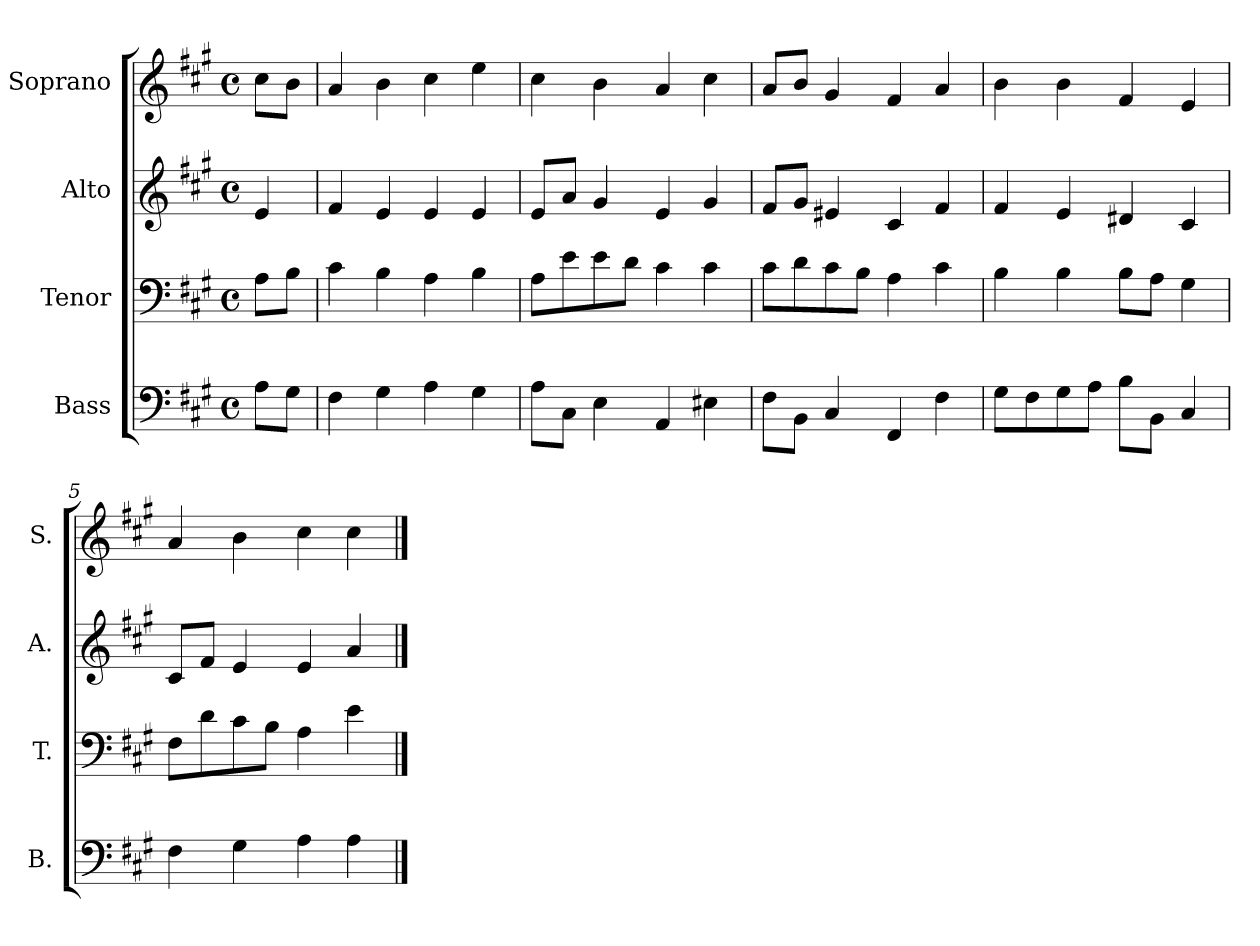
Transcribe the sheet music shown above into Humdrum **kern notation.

**kern	**kern	**kern	**kern
*part4	*part3	*part2	*part1
*staff4	*staff3	*staff2	*staff1
*I"Bass	*I"Tenor	*I"Alto	*I"Soprano
*I'B.	*I'T.	*I'A.	*I'S.
*clefF4	*clefF4	*clefG2	*clefG2
*k[f#c#g#]	*k[f#c#g#]	*k[f#c#g#]	*k[f#c#g#]
*M4/4	*M4/4	*M4/4	*M4/4
*met(c)	*met(c)	*met(c)	*met(c)
=	=	=	=
8A\L	8A\L	4e/	8cc#\L
8G#\J	8B\J	.	8b\J
=1	=1	=1	=1
4F#\	4c#\	4f#/	4a/
4G#\	4B\	4e/	4b\
4A\	4A\	4e/	4cc#\
4G#\	4B\	4e/	4ee\
=2	=2	=2	=2
8A\L	8A\L	8e/L	4cc#\
8C#\J	8e\	8a/J	.
4E\	8e\	4g#/	4b\
.	8d\J	.	.
4AA/	4c#\	4e/	4a/
4E#X\	4c#\	4g#/	4cc#\
=3	=3	=3	=3
8F#\L	8c#\L	8f#/L	8a/L
8BB\J	8d\	8g#/J	8b/J
4C#/	8c#\	4e#X/	4g#/
.	8B\J	.	.
4FF#/	4A\	4c#/	4f#/
4F#\	4c#\	4f#/	4a/
=4	=4	=4	=4
8G#\L	4B\	4f#/	4b\
8F#\	.	.	.
8G#\	4B\	4e/	4b\
8A\J	.	.	.
8B\L	8B\L	4d#X/	4f#/
8BB\J	8A\J	.	.
4C#/	4G#\	4c#/	4e/
!!LO:LB:g=z
=5	=5	=5	=5
4F#\	8F#\L	8c#/L	4a/
.	8d\	8f#/J	.
4G#\	8c#\	4e/	4b\
.	8B\J	.	.
4A\	4A\	4e/	4cc#\
4A\	4e\	4a/	4cc#\
==	==	==	==
*-	*-	*-	*-
